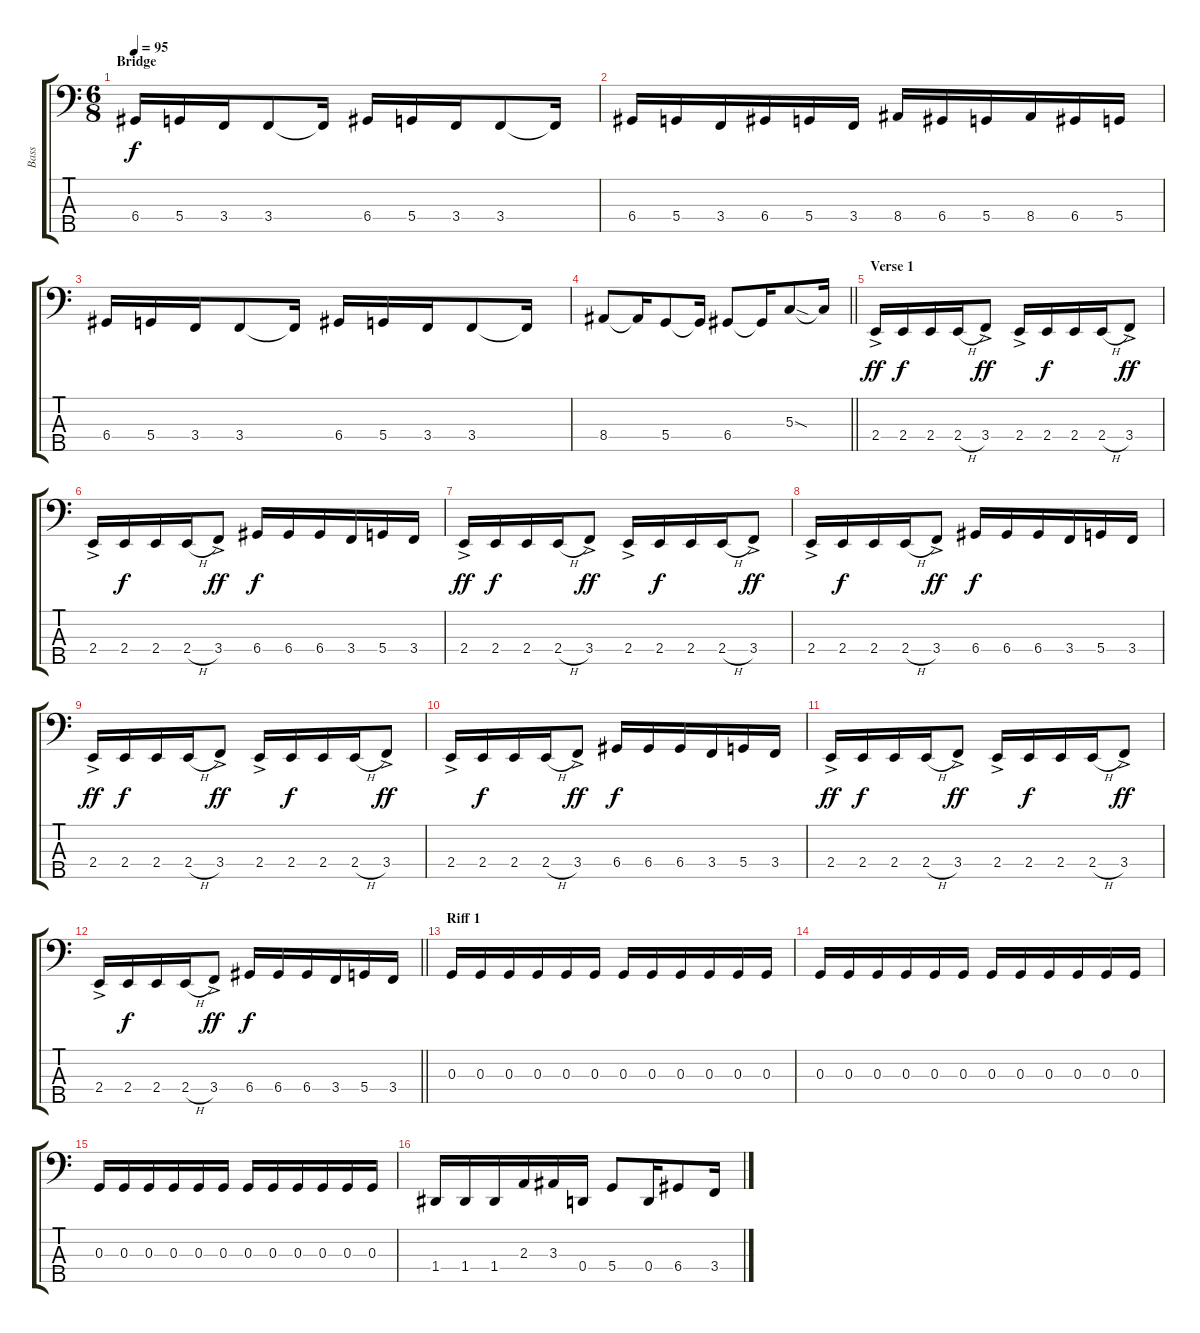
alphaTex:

\track (" Bass" " Bass") {instrument electricbassfinger}
\staff {score tabs}
\tuning (F2 C2 G1 D1 A0) {hide}
\ts (6 8)
\section ("" "Bridge")
\tempo 95
\clef f4
\ks c
6.4.16{dy f} 5.4.16 3.4.16 3.4.8 3.4{t}.16 6.4.16 5.4.16 3.4.16 3.4.8 3.4{t}.16 |
6.4.16 5.4.16 3.4.16 6.4.16 5.4.16 3.4.16 8.4.16 6.4.16 5.4.16 8.4.16 6.4.16 5.4.16 |
6.4.16 5.4.16 3.4.16 3.4.8 3.4{t}.16 6.4.16 5.4.16 3.4.16 3.4.8 3.4{t}.16 |
\barLineRight lightlight
8.4.8 8.4{t}.16 5.4.8 5.4{t}.16 6.4.8 6.4{t}.16 5.3{sod}.8 5.3{t}.16 |
\section ("" "Verse 1")
2.4{ac}.16{dy ff} 2.4.16{dy f} 2.4.16 2.4{h}.16 3.4{ac}.8{dy ff} 2.4{ac}.16 2.4.16{dy f} 2.4.16 2.4{h}.16 3.4{ac}.8{dy ff} |
2.4{ac}.16 2.4.16{dy f} 2.4.16 2.4{h}.16 3.4{ac}.8{dy ff} 6.4.16{dy f} 6.4.16 6.4.16 3.4.16 5.4.16 3.4.16 |
2.4{ac}.16{dy ff} 2.4.16{dy f} 2.4.16 2.4{h}.16 3.4{ac}.8{dy ff} 2.4{ac}.16 2.4.16{dy f} 2.4.16 2.4{h}.16 3.4{ac}.8{dy ff} |
2.4{ac}.16 2.4.16{dy f} 2.4.16 2.4{h}.16 3.4{ac}.8{dy ff} 6.4.16{dy f} 6.4.16 6.4.16 3.4.16 5.4.16 3.4.16 |
2.4{ac}.16{dy ff} 2.4.16{dy f} 2.4.16 2.4{h}.16 3.4{ac}.8{dy ff} 2.4{ac}.16 2.4.16{dy f} 2.4.16 2.4{h}.16 3.4{ac}.8{dy ff} |
2.4{ac}.16 2.4.16{dy f} 2.4.16 2.4{h}.16 3.4{ac}.8{dy ff} 6.4.16{dy f} 6.4.16 6.4.16 3.4.16 5.4.16 3.4.16 |
2.4{ac}.16{dy ff} 2.4.16{dy f} 2.4.16 2.4{h}.16 3.4{ac}.8{dy ff} 2.4{ac}.16 2.4.16{dy f} 2.4.16 2.4{h}.16 3.4{ac}.8{dy ff} |
\barLineRight lightlight
2.4{ac}.16 2.4.16{dy f} 2.4.16 2.4{h}.16 3.4{ac}.8{dy ff} 6.4.16{dy f} 6.4.16 6.4.16 3.4.16 5.4.16 3.4.16 |
\section ("" "Riff 1")
0.3.16 0.3.16 0.3.16 0.3.16 0.3.16 0.3.16 0.3.16 0.3.16 0.3.16 0.3.16 0.3.16 0.3.16 |
0.3.16 0.3.16 0.3.16 0.3.16 0.3.16 0.3.16 0.3.16 0.3.16 0.3.16 0.3.16 0.3.16 0.3.16 |
0.3.16 0.3.16 0.3.16 0.3.16 0.3.16 0.3.16 0.3.16 0.3.16 0.3.16 0.3.16 0.3.16 0.3.16 |
1.4.16 1.4.16 1.4.16 2.3.16 3.3.16 0.4.16 5.4.8 0.4.16 6.4.8 3.4.16
